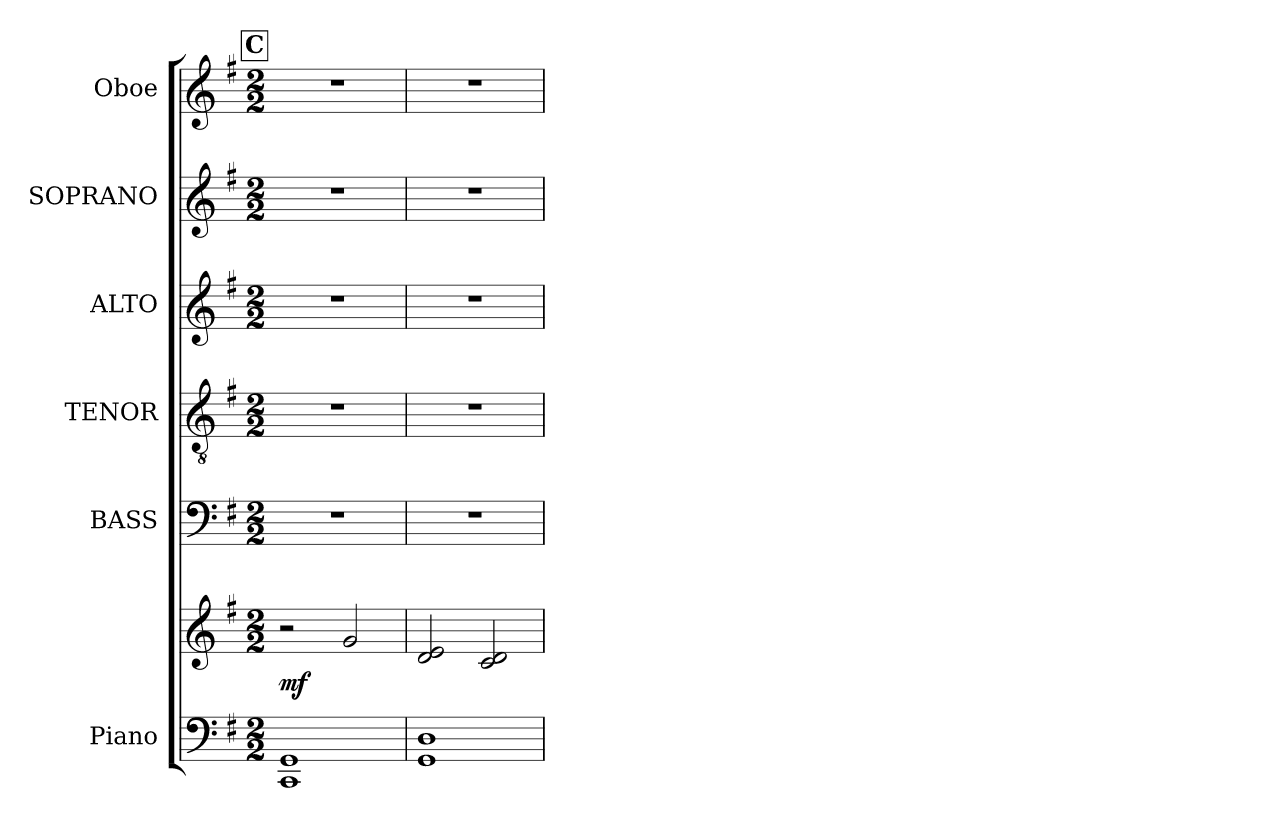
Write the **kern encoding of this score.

**kern	**kern	**dynam	**kern	**kern	**kern	**kern	**kern
*part6	*part6	*part6	*part5	*part4	*part3	*part2	*part1
*staff7	*staff6	*staff6/7	*staff5	*staff4	*staff3	*staff2	*staff1
*I"Piano	*	*	*I"BASS	*I"TENOR	*I"ALTO	*I"SOPRANO	*I"Oboe
*I'Pno.	*	*	*I'B.	*I'T.	*I'A.	*I'S.	*I'Ob.
!!LO:PB:g=z
*clefF4	*clefG2	*	*clefF4	*clefGv2	*clefG2	*clefG2	*clefG2
*	*	*	*	*ITrd7c12	*	*	*
*k[f#]	*k[f#]	*	*k[f#]	*k[f#]	*k[f#]	*k[f#]	*k[f#]
*G:	*G:	*	*G:	*G:	*G:	*G:	*G:
*M2/2	*M2/2	*	*M2/2	*M2/2	*M2/2	*M2/2	*M2/2
*MM150	*MM150	*	*MM150	*MM150	*MM150	*MM150	*MM150
!!LO:REH:place=s1:B:color=#000000:enc=box:fs=17.1407:t=C
=77	=77	=77	=77	=77	=77	=77	=77
1CCi 1GGi	2r	mf	1r	1r	1r	1r	1r
.	2gi/	.	.	.	.	.	.
=78	=78	=78	=78	=78	=78	=78	=78
1GGi 1Di	2di/ 2ei	.	1r	1r	1r	1r	1r
.	2ci/ 2di	.	.	.	.	.	.
=	=	=	=	=	=	=	=
*-	*-	*-	*-	*-	*-	*-	*-
